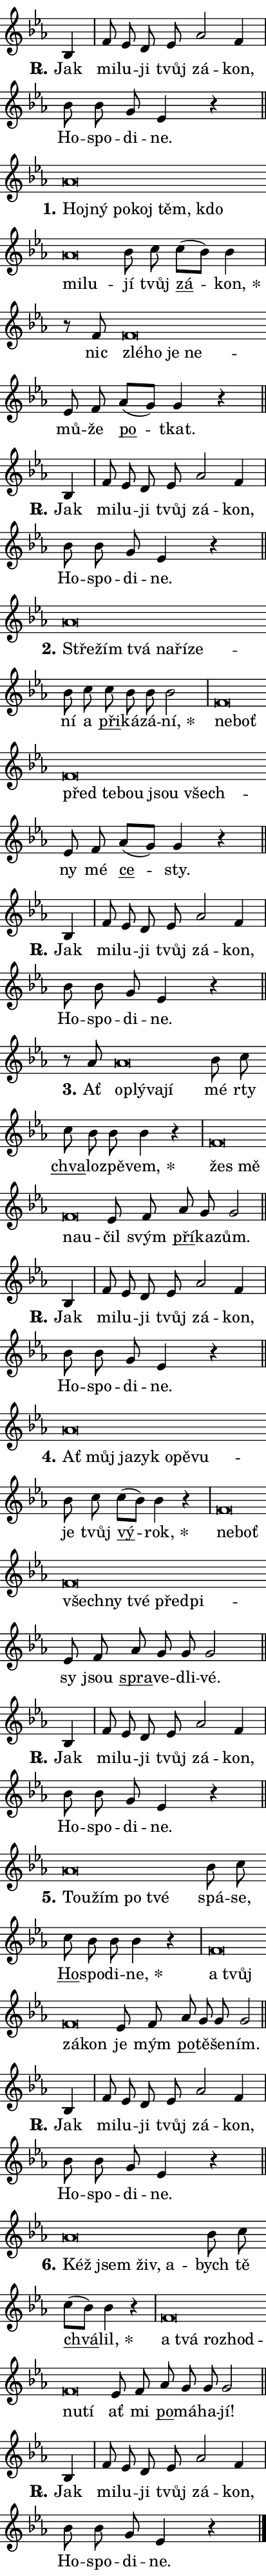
\version "2.24.0"
\header { tagline = "" }
\paper {
  indent = 0\cm
  top-margin = 0\cm
  right-margin = 0\cm
  bottom-margin = 0\cm
  left-margin = 0\cm
  paper-width = 7\cm
  page-breaking = #ly:one-page-breaking
  system-system-spacing.basic-distance = #11
  score-system-spacing.basic-distance = #11
  ragged-last = ##f
}


%% Author: Thomas Morley
%% https://lists.gnu.org/archive/html/lilypond-user/2020-05/msg00002.html
#(define (line-position grob)
"Returns position of @var[grob} in current system:
   @code{'start}, if at first time-step
   @code{'end}, if at last time-step
   @code{'middle} otherwise
"
  (let* ((col (ly:item-get-column grob))
         (ln (ly:grob-object col 'left-neighbor))
         (rn (ly:grob-object col 'right-neighbor))
         (col-to-check-left (if (ly:grob? ln) ln col))
         (col-to-check-right (if (ly:grob? rn) rn col))
         (break-dir-left
           (and
             (ly:grob-property col-to-check-left 'non-musical #f)
             (ly:item-break-dir col-to-check-left)))
         (break-dir-right
           (and
             (ly:grob-property col-to-check-right 'non-musical #f)
             (ly:item-break-dir col-to-check-right))))
        (cond ((eqv? 1 break-dir-left) 'start)
              ((eqv? -1 break-dir-right) 'end)
              (else 'middle))))

#(define (tranparent-at-line-position vctor)
  (lambda (grob)
  "Relying on @code{line-position} select the relevant enry from @var{vctor}.
Used to determine transparency,"
    (case (line-position grob)
      ((end) (not (vector-ref vctor 0)))
      ((middle) (not (vector-ref vctor 1)))
      ((start) (not (vector-ref vctor 2))))))

noteHeadBreakVisibility =
#(define-music-function (break-visibility)(vector?)
"Makes @code{NoteHead}s transparent relying on @var{break-visibility}"
#{
  \override NoteHead.transparent =
    #(tranparent-at-line-position break-visibility)
#})

#(define delete-ledgers-for-transparent-note-heads
  (lambda (grob)
    "Reads whether a @code{NoteHead} is transparent.
If so this @code{NoteHead} is removed from @code{'note-heads} from
@var{grob}, which is supposed to be @code{LedgerLineSpanner}.
As a result ledgers are not printed for this @code{NoteHead}"
    (let* ((nhds-array (ly:grob-object grob 'note-heads))
           (nhds-list
             (if (ly:grob-array? nhds-array)
                 (ly:grob-array->list nhds-array)
                 '()))
           ;; Relies on the transparent-property being done before
           ;; Staff.LedgerLineSpanner.after-line-breaking is executed.
           ;; This is fragile ...
           (to-keep
             (remove
               (lambda (nhd)
                 (ly:grob-property nhd 'transparent #f))
               nhds-list)))
      ;; TODO find a better method to iterate over grob-arrays, similiar
      ;; to filter/remove etc for lists
      ;; For now rebuilt from scratch
      (set! (ly:grob-object grob 'note-heads)  '())
      (for-each
        (lambda (nhd)
          (ly:pointer-group-interface::add-grob grob 'note-heads nhd))
        to-keep))))

hideNotes = {
  \noteHeadBreakVisibility #begin-of-line-visible
}
unHideNotes = {
  \noteHeadBreakVisibility #all-visible
}

% work-around for resetting accidentals
% https://lilypond.org/doc/v2.23/Documentation/notation/displaying-rhythms#unmetered-music
cadenzaMeasure = {
  \cadenzaOff
  \partial 1024 s1024
  \cadenzaOn
}

#(define-markup-command (accent layout props text) (markup?)
  "Underline accented syllable"
  (interpret-markup layout props
    #{\markup \override #'(offset . 4.3) \underline { #text }#}))

responsum = \markup \concat {
  "R" \hspace #-1.05 \path #0.1 #'((moveto 0 0.07) (lineto 0.9 0.8)) \hspace #0.05 "."
}

\layout {
    \context {
        \Staff
        \remove "Time_signature_engraver"
        \override LedgerLineSpanner.after-line-breaking = #delete-ledgers-for-transparent-note-heads
    }
    \context {
        \Voice {
            \override NoteHead.output-attributes = #'((class . "notehead"))
            \override Hairpin.height = #0.55
        }
    }
    \context {
        \Lyrics {
            \override StanzaNumber.output-attributes = #'((class . "stanzanumber"))
            \override LyricSpace.minimum-distance = #0.9
            \override LyricText.font-name = #"TeX Gyre Schola"
            \override LyricText.font-size = 1
            \override StanzaNumber.font-name = #"TeX Gyre Schola Bold"
            \override StanzaNumber.font-size = 1
        }
    }
}

% magnetic-lyrics.ily
%
%   written by
%     Jean Abou Samra <jean@abou-samra.fr>
%     Werner Lemberg <wl@gnu.org>
%
%   adapted by
%     Jiri Hon <jiri.hon@gmail.com>
%
% Version 2022-Apr-15

% https://www.mail-archive.com/lilypond-user@gnu.org/msg149350.html

#(define (Left_hyphen_pointer_engraver context)
   "Collect syllable-hyphen-syllable occurrences in lyrics and store
them in properties.  This engraver only looks to the left.  For
example, if the lyrics input is @code{foo -- bar}, it does the
following.

@itemize @bullet
@item
Set the @code{text} property of the @code{LyricHyphen} grob between
@q{foo} and @q{bar} to @code{foo}.

@item
Set the @code{left-hyphen} property of the @code{LyricText} grob with
text @q{foo} to the @code{LyricHyphen} grob between @q{foo} and
@q{bar}.
@end itemize

Use this auxiliary engraver in combination with the
@code{lyric-@/text::@/apply-@/magnetic-@/offset!} hook."
   (let ((hyphen #f)
         (text #f))
     (make-engraver
      (acknowledgers
       ((lyric-syllable-interface engraver grob source-engraver)
        (set! text grob)))
      (end-acknowledgers
       ((lyric-hyphen-interface engraver grob source-engraver)
        ;(when (not (grob::has-interface grob 'lyric-space-interface))
          (set! hyphen grob)));)
      ((stop-translation-timestep engraver)
       (when (and text hyphen)
         (ly:grob-set-object! text 'left-hyphen hyphen))
       (set! text #f)
       (set! hyphen #f)))))

#(define (lyric-text::apply-magnetic-offset! grob)
   "If the space between two syllables is less than the value in
property @code{LyricText@/.details@/.squash-threshold}, move the right
syllable to the left so that it gets concatenated with the left
syllable.

Use this function as a hook for
@code{LyricText@/.after-@/line-@/breaking} if the
@code{Left_@/hyphen_@/pointer_@/engraver} is active."
   (let ((hyphen (ly:grob-object grob 'left-hyphen #f)))
     (when hyphen
       (let ((left-text (ly:spanner-bound hyphen LEFT)))
         (when (grob::has-interface left-text 'lyric-syllable-interface)
           (let* ((common (ly:grob-common-refpoint grob left-text X))
                  (this-x-ext (ly:grob-extent grob common X))
                  (left-x-ext
                   (begin
                     ;; Trigger magnetism for left-text.
                     (ly:grob-property left-text 'after-line-breaking)
                     (ly:grob-extent left-text common X)))
                  ;; `delta` is the gap width between two syllables.
                  (delta (- (interval-start this-x-ext)
                            (interval-end left-x-ext)))
                  (details (ly:grob-property grob 'details))
                  (threshold (assoc-get 'squash-threshold details 0.2)))
             (when (< delta threshold)
               (let* (;; We have to manipulate the input text so that
                      ;; ligatures crossing syllable boundaries are not
                      ;; disabled.  For languages based on the Latin
                      ;; script this is essentially a beautification.
                      ;; However, for non-Western scripts it can be a
                      ;; necessity.
                      (lt (ly:grob-property left-text 'text))
                      (rt (ly:grob-property grob 'text))
                      (is-space (grob::has-interface hyphen 'lyric-space-interface))
                      (space (if is-space " " ""))
                      (space-markup (grob-interpret-markup grob " "))
                      (space-size (interval-length (ly:stencil-extent space-markup X)))
                      (extra-delta (if is-space space-size 0))
                      ;; Append new syllable.
                      (ltrt-space (if (and (string? lt) (string? rt))
                                (string-append lt space rt)
                                (make-concat-markup (list lt space rt))))
                      ;; Right-align `ltrt` to the right side.
                      (ltrt-space-markup (grob-interpret-markup
                               grob
                               (make-translate-markup
                                (cons (interval-length this-x-ext) 0)
                                (make-right-align-markup ltrt-space)))))
                 (begin
                   ;; Don't print `left-text`.
                   (ly:grob-set-property! left-text 'stencil #f)
                   ;; Set text and stencil (which holds all collected
                   ;; syllables so far) and shift it to the left.
                   (ly:grob-set-property! grob 'text ltrt-space)
                   (ly:grob-set-property! grob 'stencil ltrt-space-markup)
                   (ly:grob-translate-axis! grob (- (- delta extra-delta)) X))))))))))


#(define (lyric-hyphen::displace-bounds-first grob)
   ;; Make very sure this callback isn't triggered too early.
   (let ((left (ly:spanner-bound grob LEFT))
         (right (ly:spanner-bound grob RIGHT)))
     (ly:grob-property left 'after-line-breaking)
     (ly:grob-property right 'after-line-breaking)
     (ly:lyric-hyphen::print grob)))

squashThreshold = #0.4

\layout {
  \context {
    \Lyrics
    \consists #Left_hyphen_pointer_engraver
    \override LyricText.after-line-breaking =
      #lyric-text::apply-magnetic-offset!
    \override LyricHyphen.stencil = #lyric-hyphen::displace-bounds-first
    \override LyricText.details.squash-threshold = \squashThreshold
    \override LyricHyphen.minimum-distance = 0
    \override LyricHyphen.minimum-length = \squashThreshold
  }
}

squash = \override LyricText.details.squash-threshold = 9999
unSquash = \override LyricText.details.squash-threshold = \squashThreshold

left = \override LyricText.self-alignment-X = #LEFT
unLeft = \revert LyricText.self-alignment-X

starOffset = #(lambda (grob) 
                (let ((x_offset (ly:self-alignment-interface::aligned-on-x-parent grob)))
                  (if (= x_offset 0) 0 (+ x_offset 1.2))))

star = #(define-music-function (syllable)(string?)
"Append star separator at the end of a syllable"
#{
  \once \override LyricText.X-offset = #starOffset
  \lyricmode { \markup {
    #syllable
    \override #'((font-name . "TeX Gyre Schola Bold")) \hspace #0.2 \lower #0.65 \larger "*"
  } }
#})

starAccent = #(define-music-function (syllable)(string?)
"Append star separator at the end of a syllable and make accent"
#{
  \once \override LyricText.X-offset = #starOffset
  \lyricmode { \markup {
    \accent #syllable
    \override #'((font-name . "TeX Gyre Schola Bold")) \hspace #0.2 \lower #0.65 \larger "*"
  } }
#})

breath = #(define-music-function (syllable)(string?)
"Append breathing indicator at the end of a syllable"
#{
  \lyricmode { \markup { #syllable "+" } }
#})

optionalBreath = #(define-music-function (syllable)(string?)
"Append optional breathing indicator at the end of a syllable"
#{
  \lyricmode { \markup { #syllable "(+)" } }
#})


\score {
    <<
        \new Voice = "melody" { \cadenzaOn \key es \major \relative { bes4 \cadenzaMeasure \bar "|" f'8 es d es as2 f4 \cadenzaMeasure \bar "|" bes8 bes g es4 r \cadenzaMeasure \bar "||" \break } }
        \new Lyrics \lyricsto "melody" { \lyricmode { \set stanza = \responsum
Jak mi -- lu -- ji tvůj zá -- kon, Ho -- spo -- di -- ne. } }
    >>
    \layout {}
}

\score {
    <<
        \new Voice = "melody" { \cadenzaOn \key es \major \relative { as'\breve*1/16 \hideNotes \breve*1/16 \bar "" \breve*1/16 \bar "" \breve*1/16 \bar "" \breve*1/16 \bar "" \breve*1/16 \bar "" \breve*1/16 \breve*1/16 \bar "" \unHideNotes bes8 c \bar "" c[( bes)] bes4 \cadenzaMeasure \bar "|" r8 f8 f\breve*1/16 \hideNotes \breve*1/16 \bar "" \breve*1/16 \breve*1/16 \bar "" \unHideNotes es8 f \bar "" as[( g)] g4 r \cadenzaMeasure \bar "||" \break } }
        \new Lyrics \lyricsto "melody" { \lyricmode { \set stanza = "1."
\left Hoj -- \squash ný po -- koj těm, kdo mi -- lu -- \unLeft \unSquash jí tvůj \markup \accent zá -- \star kon, nic \left zlé -- \squash ho je ne -- \unLeft \unSquash mů -- že \markup \accent po -- tkat. } }
    >>
    \layout {}
}

\score {
    <<
        \new Voice = "melody" { \cadenzaOn \key es \major \relative { bes4 \cadenzaMeasure \bar "|" f'8 es d es as2 f4 \cadenzaMeasure \bar "|" bes8 bes g es4 r \cadenzaMeasure \bar "||" \break } }
        \new Lyrics \lyricsto "melody" { \lyricmode { \set stanza = \responsum
Jak mi -- lu -- ji tvůj zá -- kon, Ho -- spo -- di -- ne. } }
    >>
    \layout {}
}

\score {
    <<
        \new Voice = "melody" { \cadenzaOn \key es \major \relative { as'\breve*1/16 \hideNotes \breve*1/16 \bar "" \breve*1/16 \bar "" \breve*1/16 \bar "" \breve*1/16 \breve*1/16 \bar "" \unHideNotes bes8 c \bar "" c bes bes bes2 \cadenzaMeasure \bar "|" f\breve*1/16 \hideNotes \breve*1/16 \bar "" \breve*1/16 \bar "" \breve*1/16 \bar "" \breve*1/16 \bar "" \breve*1/16 \breve*1/16 \bar "" \unHideNotes es8 f \bar "" as[( g)] g4 r \cadenzaMeasure \bar "||" \break } }
        \new Lyrics \lyricsto "melody" { \lyricmode { \set stanza = "2."
\left Stře -- \squash žím tvá na -- ří -- ze -- \unLeft \unSquash ní a \markup \accent při -- ká -- zá -- \star ní, \left ne -- \squash boť před te -- bou jsou všech -- \unLeft \unSquash ny mé \markup \accent ce -- sty. } }
    >>
    \layout {}
}

\score {
    <<
        \new Voice = "melody" { \cadenzaOn \key es \major \relative { bes4 \cadenzaMeasure \bar "|" f'8 es d es as2 f4 \cadenzaMeasure \bar "|" bes8 bes g es4 r \cadenzaMeasure \bar "||" \break } }
        \new Lyrics \lyricsto "melody" { \lyricmode { \set stanza = \responsum
Jak mi -- lu -- ji tvůj zá -- kon, Ho -- spo -- di -- ne. } }
    >>
    \layout {}
}

\score {
    <<
        \new Voice = "melody" { \cadenzaOn \key es \major \relative { r8 as'8 as\breve*1/16 \hideNotes \breve*1/16 \breve*1/16 \bar "" \unHideNotes bes8 c \bar "" c bes bes bes4 r \cadenzaMeasure \bar "|" f\breve*1/16 \hideNotes \breve*1/16 \bar "" \breve*1/16 \breve*1/16 \bar "" \unHideNotes es8 f \bar "" as g g2 \cadenzaMeasure \bar "||" \break } }
        \new Lyrics \lyricsto "melody" { \lyricmode { \set stanza = "3."
Ať \left oplý -- \squash va -- jí \unLeft \unSquash mé rty \markup \accent chva -- lo -- zpě -- \star vem, \left žes \squash mě na -- u -- \unLeft \unSquash čil svým \markup \accent pří -- ka -- zům. } }
    >>
    \layout {}
}

\score {
    <<
        \new Voice = "melody" { \cadenzaOn \key es \major \relative { bes4 \cadenzaMeasure \bar "|" f'8 es d es as2 f4 \cadenzaMeasure \bar "|" bes8 bes g es4 r \cadenzaMeasure \bar "||" \break } }
        \new Lyrics \lyricsto "melody" { \lyricmode { \set stanza = \responsum
Jak mi -- lu -- ji tvůj zá -- kon, Ho -- spo -- di -- ne. } }
    >>
    \layout {}
}

\score {
    <<
        \new Voice = "melody" { \cadenzaOn \key es \major \relative { as'\breve*1/16 \hideNotes \breve*1/16 \bar "" \breve*1/16 \bar "" \breve*1/16 \bar "" \breve*1/16 \bar "" \breve*1/16 \breve*1/16 \bar "" \unHideNotes bes8 c \bar "" c[( bes)] bes4 r \cadenzaMeasure \bar "|" f\breve*1/16 \hideNotes \breve*1/16 \bar "" \breve*1/16 \bar "" \breve*1/16 \bar "" \breve*1/16 \bar "" \breve*1/16 \breve*1/16 \bar "" \unHideNotes es8 f \bar "" as g g g2 \cadenzaMeasure \bar "||" \break } }
        \new Lyrics \lyricsto "melody" { \lyricmode { \set stanza = "4."
\left Ať \squash můj ja -- zyk o -- pě -- vu -- \unLeft \unSquash je tvůj \markup \accent vý -- \star rok, \left ne -- \squash boť všech -- ny tvé před -- pi -- \unLeft \unSquash sy jsou \markup \accent spra -- ve -- dli -- vé. } }
    >>
    \layout {}
}

\score {
    <<
        \new Voice = "melody" { \cadenzaOn \key es \major \relative { bes4 \cadenzaMeasure \bar "|" f'8 es d es as2 f4 \cadenzaMeasure \bar "|" bes8 bes g es4 r \cadenzaMeasure \bar "||" \break } }
        \new Lyrics \lyricsto "melody" { \lyricmode { \set stanza = \responsum
Jak mi -- lu -- ji tvůj zá -- kon, Ho -- spo -- di -- ne. } }
    >>
    \layout {}
}

\score {
    <<
        \new Voice = "melody" { \cadenzaOn \key es \major \relative { as'\breve*1/16 \hideNotes \breve*1/16 \bar "" \breve*1/16 \breve*1/16 \bar "" \unHideNotes bes8 c \bar "" c bes bes bes4 r \cadenzaMeasure \bar "|" f\breve*1/16 \hideNotes \breve*1/16 \bar "" \breve*1/16 \breve*1/16 \bar "" \unHideNotes es8 f \bar "" as g g g2 \cadenzaMeasure \bar "||" \break } }
        \new Lyrics \lyricsto "melody" { \lyricmode { \set stanza = "5."
\left Tou -- \squash žím po tvé \unLeft \unSquash spá -- se, \markup \accent Ho -- spo -- di -- \star ne, \left a \squash tvůj zá -- kon \unLeft \unSquash je mým \markup \accent po -- tě -- še -- ním. } }
    >>
    \layout {}
}

\score {
    <<
        \new Voice = "melody" { \cadenzaOn \key es \major \relative { bes4 \cadenzaMeasure \bar "|" f'8 es d es as2 f4 \cadenzaMeasure \bar "|" bes8 bes g es4 r \cadenzaMeasure \bar "||" \break } }
        \new Lyrics \lyricsto "melody" { \lyricmode { \set stanza = \responsum
Jak mi -- lu -- ji tvůj zá -- kon, Ho -- spo -- di -- ne. } }
    >>
    \layout {}
}

\score {
    <<
        \new Voice = "melody" { \cadenzaOn \key es \major \relative { as'\breve*1/16 \hideNotes \breve*1/16 \bar "" \breve*1/16 \breve*1/16 \bar "" \unHideNotes bes8 c \bar "" c[( bes)] bes4 r \cadenzaMeasure \bar "|" f\breve*1/16 \hideNotes \breve*1/16 \bar "" \breve*1/16 \bar "" \breve*1/16 \bar "" \breve*1/16 \breve*1/16 \bar "" \unHideNotes es8 f \bar "" as g g g2 \cadenzaMeasure \bar "||" \break } }
        \new Lyrics \lyricsto "melody" { \lyricmode { \set stanza = "6."
\left Kéž \squash jsem živ, a -- \unLeft \unSquash bych tě \markup \accent chvá -- \star lil, \left a \squash tvá roz -- hod -- nu -- tí \unLeft \unSquash ať mi \markup \accent po -- má -- ha -- jí! } }
    >>
    \layout {}
}

\score {
    <<
        \new Voice = "melody" { \cadenzaOn \key es \major \relative { bes4 \cadenzaMeasure \bar "|" f'8 es d es as2 f4 \cadenzaMeasure \bar "|" bes8 bes g es4 r \cadenzaMeasure \bar "||" \break } \bar "|." }
        \new Lyrics \lyricsto "melody" { \lyricmode { \set stanza = \responsum
Jak mi -- lu -- ji tvůj zá -- kon, Ho -- spo -- di -- ne. } }
    >>
    \layout {}
}
